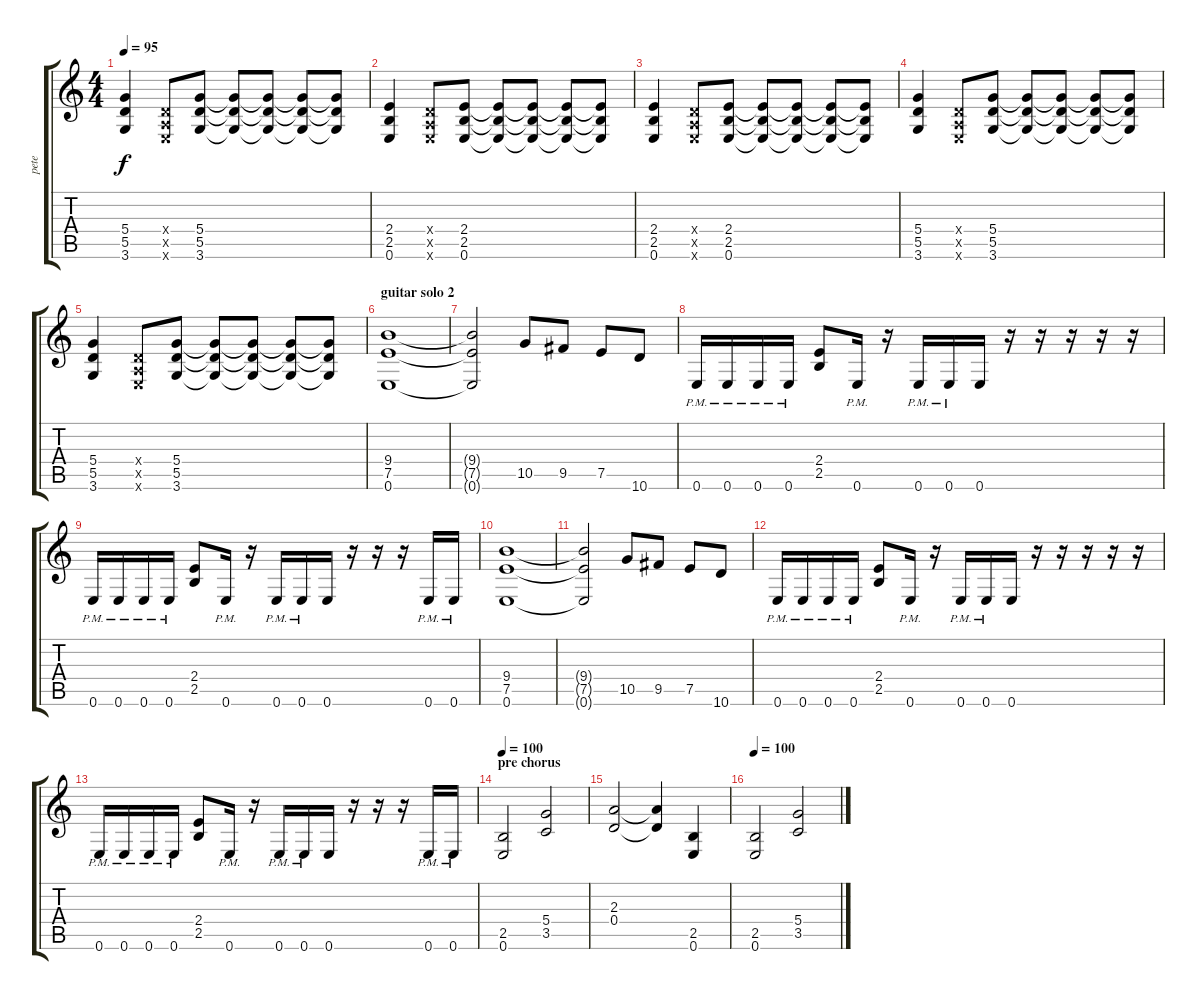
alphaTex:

\track ("pete" "pete") {instrument distortionguitar}
\staff {score tabs}
\tuning (E4 B3 G3 D3 A2 E2) {hide}
\ts (4 4)
\tempo 95
\clef g2
\ks c
(5.4 5.5 3.6).4{dy f} (0.4{x} 0.5{x} 0.6{x}).8 (5.4 5.5 3.6).8 (5.4{t} 5.5{t} 3.6{t}).8 (5.4{t} 5.5{t} 3.6{t}).8 (5.4{t} 5.5{t} 3.6{t}).8 (5.4{t} 5.5{t} 3.6{t}).8 |
(2.4 2.5 0.6).4{instrument distortionguitar} (0.4{x} 0.5{x} 0.6{x}).8 (2.4 2.5 0.6).8 (2.4{t} 2.5{t} 0.6{t}).8 (2.4{t} 2.5{t} 0.6{t}).8 (2.4{t} 2.5{t} 0.6{t}).8 (2.4{t} 2.5{t} 0.6{t}).8 |
(2.4 2.5 0.6).4 (0.4{x} 0.5{x} 0.6{x}).8 (2.4 2.5 0.6).8 (2.4{t} 2.5{t} 0.6{t}).8 (2.4{t} 2.5{t} 0.6{t}).8 (2.4{t} 2.5{t} 0.6{t}).8 (2.4{t} 2.5{t} 0.6{t}).8 |
(5.4 5.5 3.6).4 (0.4{x} 0.5{x} 0.6{x}).8 (5.4 5.5 3.6).8 (5.4{t} 5.5{t} 3.6{t}).8 (5.4{t} 5.5{t} 3.6{t}).8 (5.4{t} 5.5{t} 3.6{t}).8 (5.4{t} 5.5{t} 3.6{t}).8 |
(5.4 5.5 3.6).4 (0.4{x} 0.5{x} 0.6{x}).8 (5.4 5.5 3.6).8 (5.4{t} 5.5{t} 3.6{t}).8 (5.4{t} 5.5{t} 3.6{t}).8 (5.4{t} 5.5{t} 3.6{t}).8 (5.4{t} 5.5{t} 3.6{t}).8 |
\section ("" "guitar solo 2")
(9.4 7.5 0.6).1 |
(9.4{t} 7.5{t} 0.6{t}).2 10.5.8 9.5.8 7.5.8 10.6.8 |
0.6{pm}.16 0.6{pm}.16 0.6{pm}.16 0.6{pm}.16 (2.4 2.5).8 0.6{pm}.16 r.16 0.6{pm}.16 0.6{pm}.16 0.6.16 r.16 r.16 r.16 r.16 r.16 |
0.6{pm}.16 0.6{pm}.16 0.6{pm}.16 0.6{pm}.16 (2.4 2.5).8 0.6{pm}.16 r.16 0.6{pm}.16 0.6{pm}.16 0.6.16 r.16 r.16 r.16 0.6{pm}.16 0.6{pm}.16 |
(9.4 7.5 0.6).1 |
(9.4{t} 7.5{t} 0.6{t}).2 10.5.8 9.5.8 7.5.8 10.6.8 |
0.6{pm}.16 0.6{pm}.16 0.6{pm}.16 0.6{pm}.16 (2.4 2.5).8 0.6{pm}.16 r.16 0.6{pm}.16 0.6{pm}.16 0.6.16 r.16 r.16 r.16 r.16 r.16 |
0.6{pm}.16 0.6{pm}.16 0.6{pm}.16 0.6{pm}.16 (2.4 2.5).8 0.6{pm}.16 r.16 0.6{pm}.16 0.6{pm}.16 0.6.16 r.16 r.16 r.16 0.6{pm}.16 0.6{pm}.16 |
\section ("" "pre chorus")
\tempo 100
(2.5 0.6).2 (5.4 3.5).2 |
(2.3 0.4).2 (2.3{t} 0.4{t}).4 (2.5 0.6).4 |
\tempo 100
(2.5 0.6).2 (5.4 3.5).2
